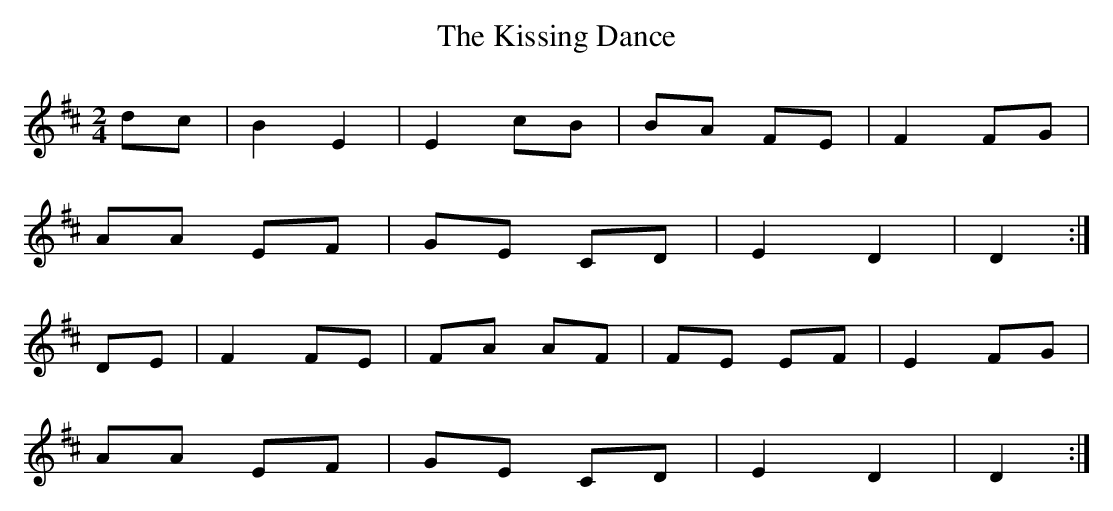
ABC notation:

X:1
T:The Kissing Dance
M:2/4
K:D
L:1/8
dc | B2 E2 | E2 cB | BA FE | F2 FG |
AA EF | GE CD | E2 D2 | D2 :|
DE | F2 FE | FA AF | FE EF | E2 FG |
AA EF | GE CD | E2 D2 | D2 :|
